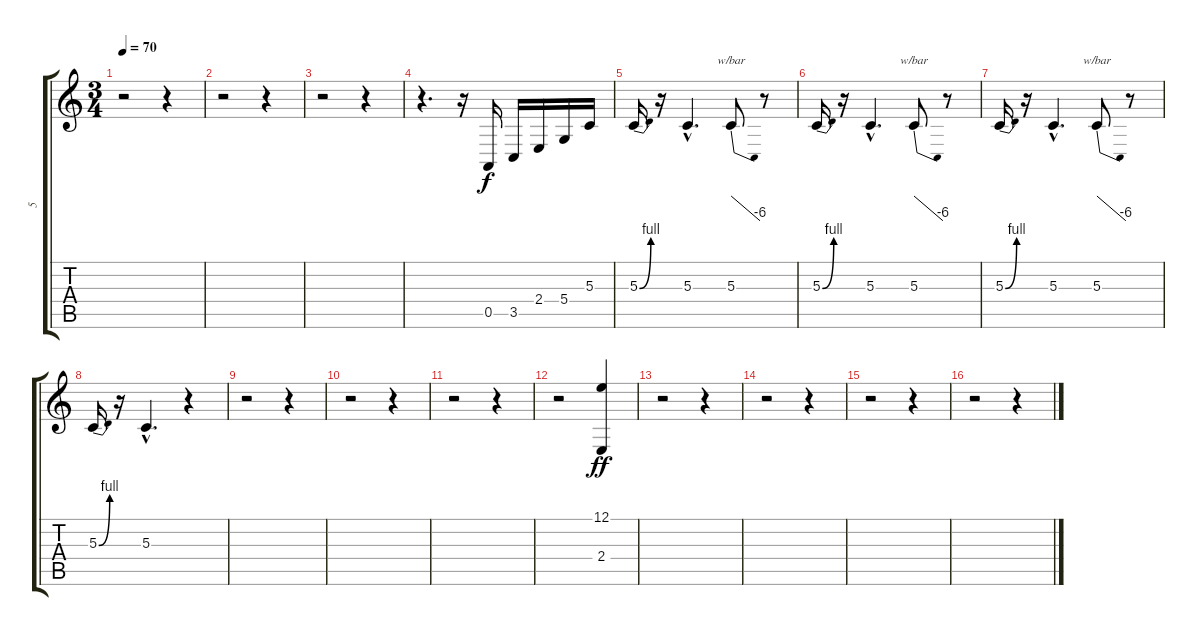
\track ("5" "5") {instrument tenorsax}
\staff {score tabs}
\tuning (E4 B3 G3 D3 A2 E2) {hide}
\ts (3 4)
\tempo 70
\clef g2
\ks c
r.2{dy f} r.4 |
r.2 r.4 |
r.2 r.4 |
r.4{d} r.16 0.5.16{instrument tenorsax} 3.5.16 2.4.16 5.4.16 5.3.16 |
5.3{be (bend 0 0 60 4)}.16 r.16 5.3{hac}.4{d} 5.3.8{tbe (dive default 0 0 60 -24)} r.8 |
5.3{be (bend 0 0 60 4)}.16 r.16 5.3{hac}.4{d} 5.3.8{tbe (dive default 0 0 60 -24)} r.8 |
5.3{be (bend 0 0 60 4)}.16 r.16 5.3{hac}.4{d} 5.3.8{tbe (dive default 0 0 60 -24)} r.8 |
5.3{be (bend 0 0 60 4)}.16 r.16 5.3{hac}.4{d} r.4 |
r.2 r.4 |
r.2 r.4 |
r.2 r.4 |
r.2 (12.1 2.4).4{dy ff instrument orchestrahit} |
r.2 r.4 |
r.2 r.4 |
r.2 r.4 |
r.2 r.4
